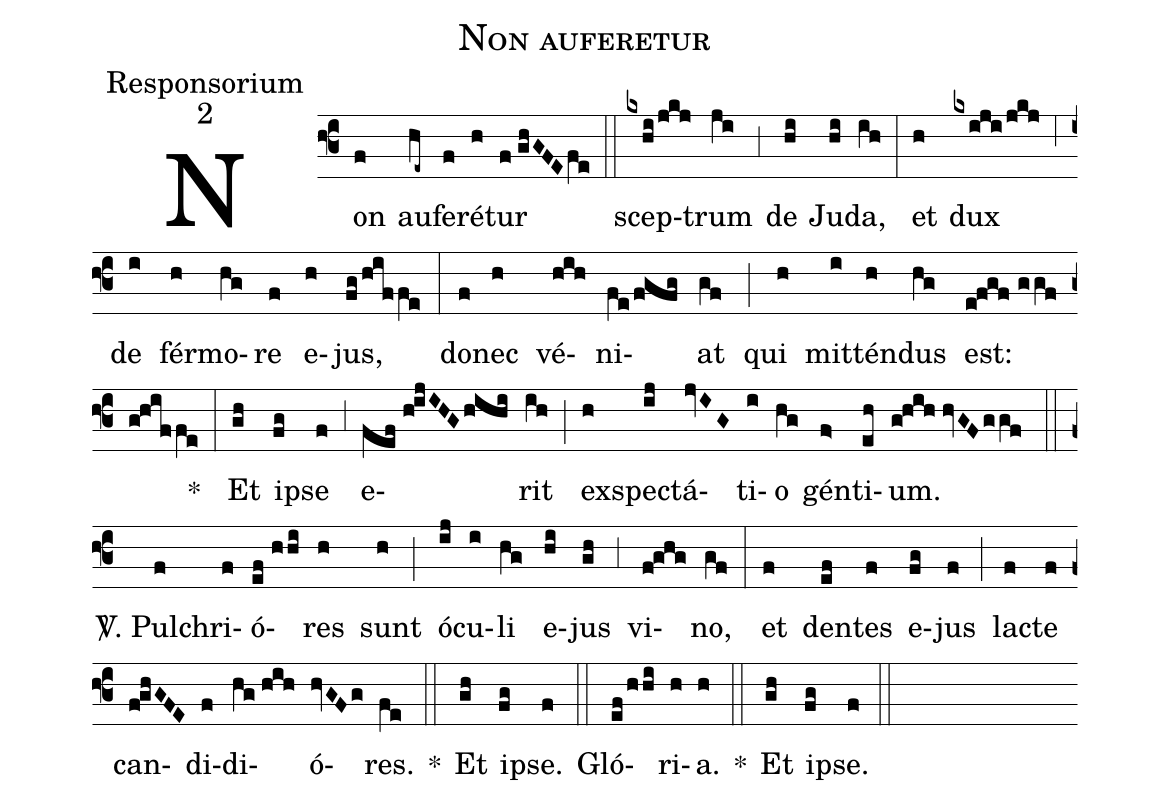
name:Non auferetur;
office-part:Responsorium;
mode:2;
%%
(f3) Non(f) au(he~)fe(f)ré(h)tur(f//ghGFE/fe) (::)
scep(kxhi/jkj)trum(ji) (,3) de(hi) Ju(hi)da,(ih) (:)
et(h) dux(kxiji/jkj) (,6) de(i) fér(h)mo(hg)re(f) e(h)jus,(fg/hiffe) (:)
do(f)nec(h) vé(hih)ni(fe/fgfg)at(gf) (;) qui(h) mit(i)tén(h)dus(hg) est:(e!fgf//ggf/g!hiffe) *(:) Et(gh) i(fg)pse(f) (,3) e(fef//h!ijIHG/hihi)rit(ih) (;) ex(h)spe(ij)ctá(jvIG)ti(i)o(hg) gén(f>)ti(eh)um.(g!hih//hvGF/ggf) (::)

<sp>V/</sp>. Pul(f)chri(f)ó(ef//hhi)res(h) sunt(h) (;) ó(ij)cu(i)li(hg) e(hi)jus(gh) (,3) vi(f!ghg)no,(gf) (:)
et(f) den(ef)tes(f) e(fg)jus(f) (;) la(f)cte(f) can(f!ghGFE)di(f)di(hg//hih)ó(hvGFg)res.(fe) *(::) Et(gh) i(fg)pse.(f) (::)

Gló(ef/hhi)ri(h)a.(h) *(::) Et(gh) i(fg)pse.(f) (::)
